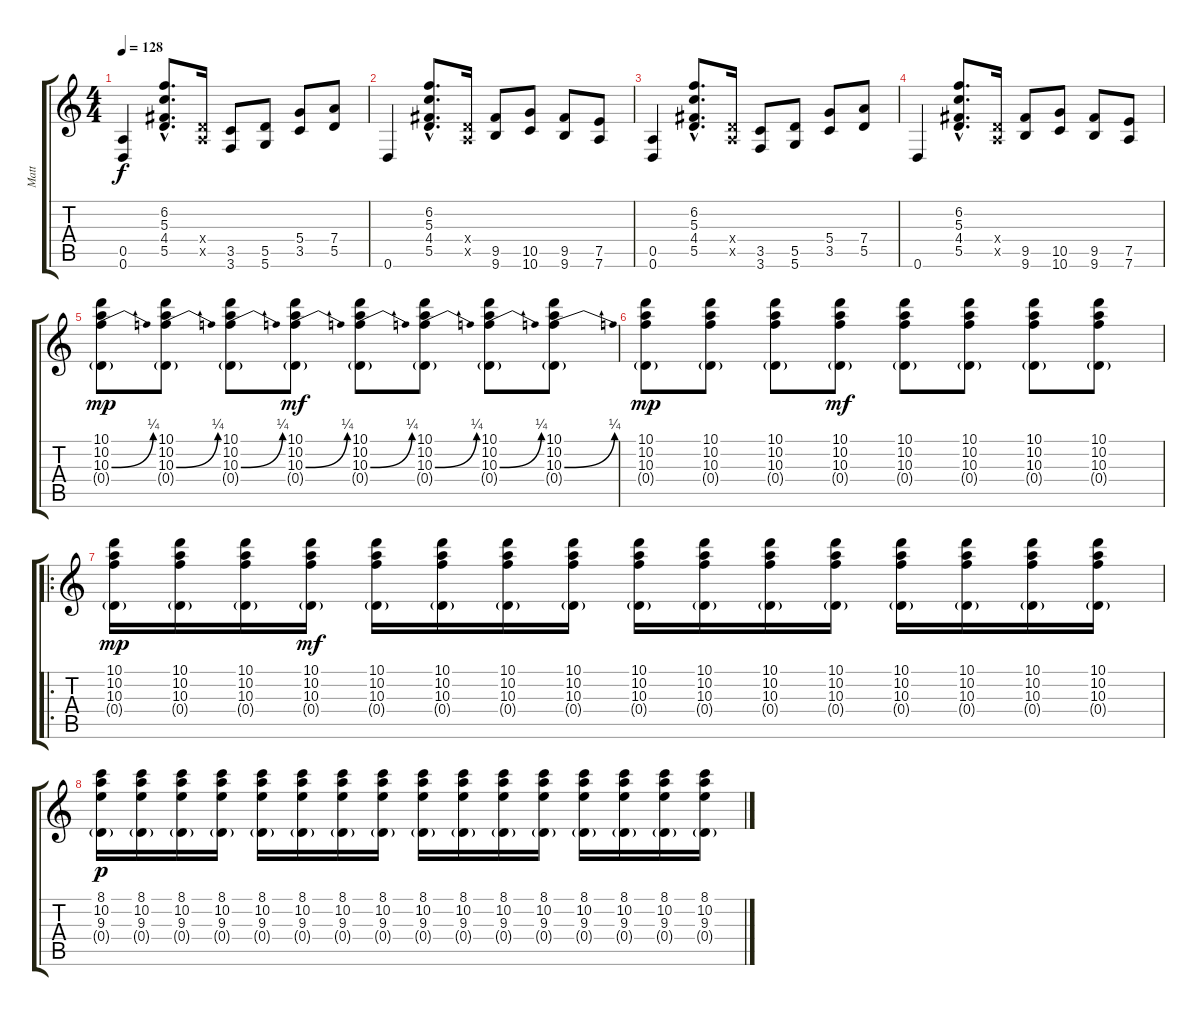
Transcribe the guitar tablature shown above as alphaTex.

\track ("Matt" "Matt") {instrument overdrivenguitar}
\staff {score tabs}
\tuning (E4 B3 G3 D3 A2 D2) {hide}
\ts (4 4)
\tempo 128
\clef g2
\ks c
(0.5 0.6).4{dy f} (6.2{hac} 5.3{hac} 4.4{hac} 5.5{hac}).8{d} (0.4{x} 0.5{x}).16 (3.5 3.6).8 (5.5 5.6).8 (5.4 3.5).8 (7.4 5.5).8 |
0.6.4 (6.2{hac} 5.3{hac} 4.4{hac} 5.5{hac}).8{d} (0.4{x} 0.5{x}).16 (9.5 9.6).8 (10.5 10.6).8 (9.5 9.6).8 (7.5 7.6).8 |
(0.5 0.6).4 (6.2{hac} 5.3{hac} 4.4{hac} 5.5{hac}).8{d} (0.4{x} 0.5{x}).16 (3.5 3.6).8 (5.5 5.6).8 (5.4 3.5).8 (7.4 5.5).8 |
0.6.4 (6.2{hac} 5.3{hac} 4.4{hac} 5.5{hac}).8{d} (0.4{x} 0.5{x}).16 (9.5 9.6).8 (10.5 10.6).8 (9.5 9.6).8 (7.5 7.6).8 |
(10.1 10.2 10.3{be (bend 0 0 60 1)} 0.4{g}).8{dy mp volume 12 instrument overdrivenguitar} (10.1 10.2 10.3{be (bend 0 0 60 1)} 0.4{g}).8 (10.1 10.2 10.3{be (bend 0 0 60 1)} 0.4{g}).8 (10.1 10.2 10.3{be (bend 0 0 60 1)} 0.4{g}).8{dy mf} (10.1 10.2 10.3{be (bend 0 0 60 1)} 0.4{g}).8 (10.1 10.2 10.3{be (bend 0 0 60 1)} 0.4{g}).8 (10.1 10.2 10.3{be (bend 0 0 60 1)} 0.4{g}).8 (10.1 10.2 10.3{be (bend 0 0 60 1)} 0.4{g}).8 |
(10.1 10.2 10.3 0.4{g}).8{dy mp} (10.1 10.2 10.3 0.4{g}).8 (10.1 10.2 10.3 0.4{g}).8 (10.1 10.2 10.3 0.4{g}).8{dy mf} (10.1 10.2 10.3 0.4{g}).8 (10.1 10.2 10.3 0.4{g}).8 (10.1 10.2 10.3 0.4{g}).8 (10.1 10.2 10.3 0.4{g}).8 |
\ro
(10.1 10.2 10.3 0.4{g}).16{dy mp volume 9} (10.1 10.2 10.3 0.4{g}).16 (10.1 10.2 10.3 0.4{g}).16 (10.1 10.2 10.3 0.4{g}).16{dy mf} (10.1 10.2 10.3 0.4{g}).16 (10.1 10.2 10.3 0.4{g}).16 (10.1 10.2 10.3 0.4{g}).16 (10.1 10.2 10.3 0.4{g}).16 (10.1 10.2 10.3 0.4{g}).16 (10.1 10.2 10.3 0.4{g}).16 (10.1 10.2 10.3 0.4{g}).16 (10.1 10.2 10.3 0.4{g}).16 (10.1 10.2 10.3 0.4{g}).16 (10.1 10.2 10.3 0.4{g}).16 (10.1 10.2 10.3 0.4{g}).16 (10.1 10.2 10.3 0.4{g}).16 |
(8.1 10.2 9.3 0.4{g}).16{dy p} (8.1 10.2 9.3 0.4{g}).16 (8.1 10.2 9.3 0.4{g}).16 (8.1 10.2 9.3 0.4{g}).16 (8.1 10.2 9.3 0.4{g}).16 (8.1 10.2 9.3 0.4{g}).16 (8.1 10.2 9.3 0.4{g}).16 (8.1 10.2 9.3 0.4{g}).16 (8.1 10.2 9.3 0.4{g}).16 (8.1 10.2 9.3 0.4{g}).16 (8.1 10.2 9.3 0.4{g}).16 (8.1 10.2 9.3 0.4{g}).16 (8.1 10.2 9.3 0.4{g}).16 (8.1 10.2 9.3 0.4{g}).16 (8.1 10.2 9.3 0.4{g}).16 (8.1 10.2 9.3 0.4{g}).16
